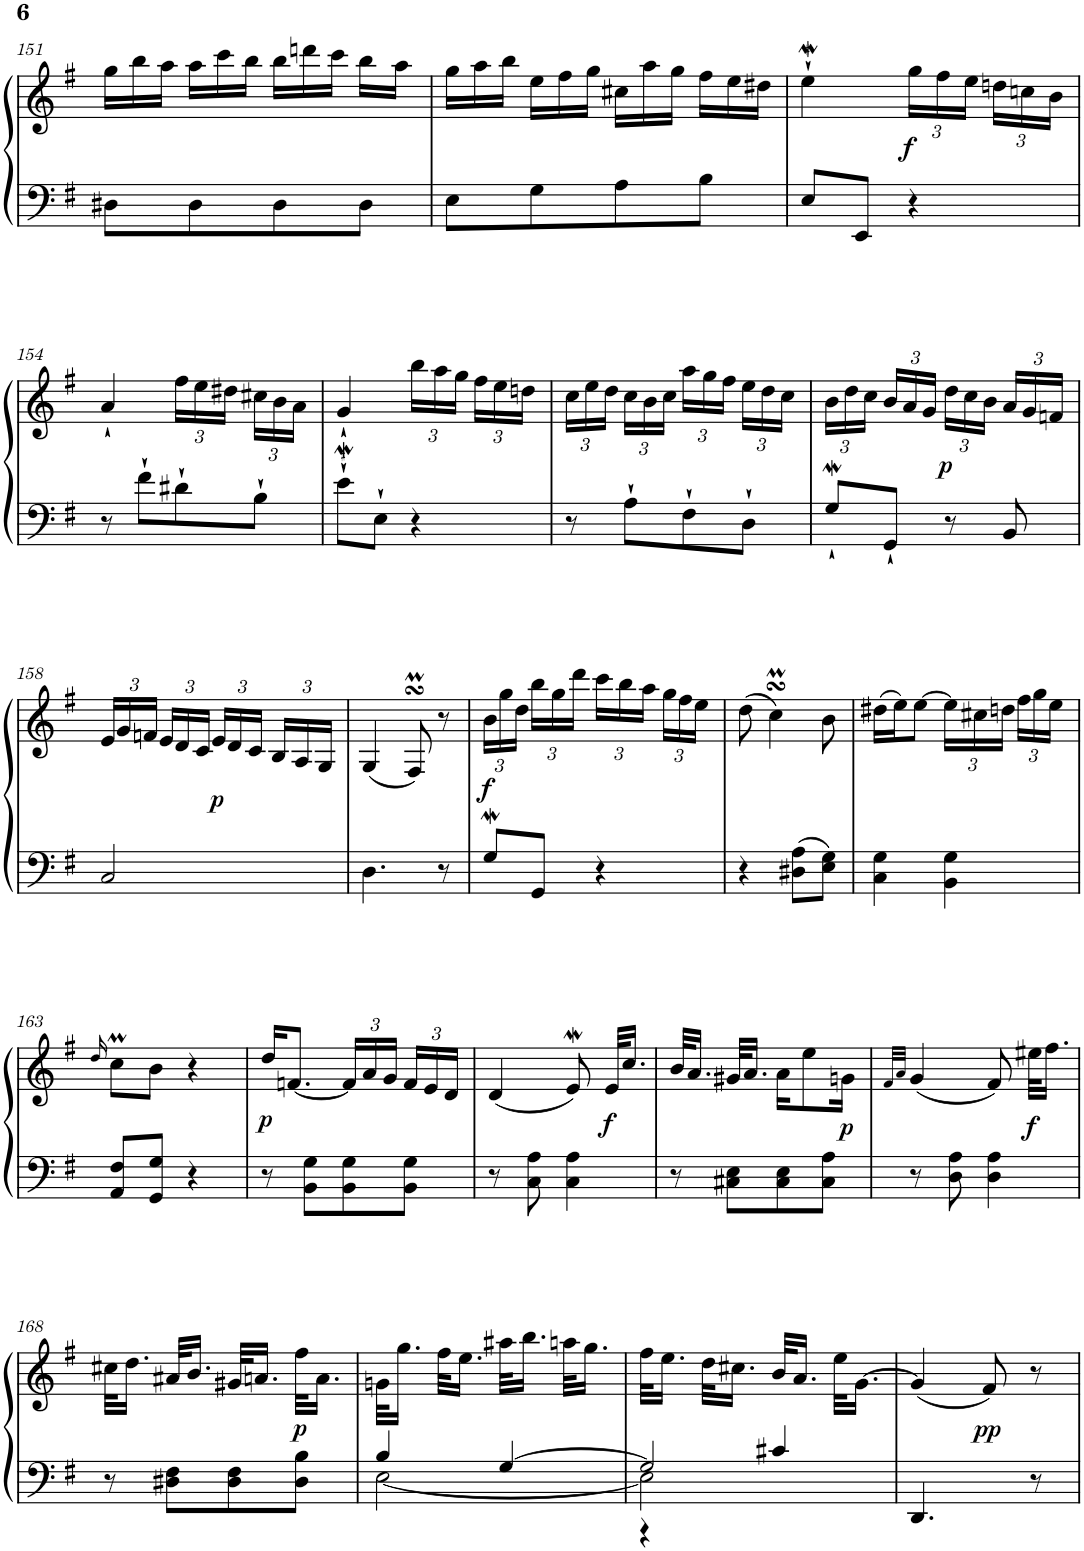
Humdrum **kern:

**kern	**kern	**dynam
*part1	*part1	*part1
*staff2	*staff1	*staff1/2
*I"Фортепиано	*	*
!!LO:PB:g=z
*clefF4	*clefG2	*
*k[f#]	*k[f#]	*
*M2/4	*M2/4	*
*	*Xbrackettup	*
=151	=151	=151
8D#X\L	24gg\LL	.
.	24bb\	.
.	24aa\JJ	.
8D#\	24aa\LL	.
.	24ccc\	.
.	24bb\JJ	.
8D#\	24bb\LL	.
.	24dddn\	.
.	24ccc\JJ	.
8D#\J	16bb\LL	.
.	16aa\JJ	.
=152	=152	=152
8E\L	24gg\LL	.
.	24aa\	.
.	24bb\JJ	.
8G\	24ee\LL	.
.	24ff#\	.
.	24gg\JJ	.
8A\	24cc#X\LL	.
.	24aa\	.
.	24gg\JJ	.
8B\J	24ff#\LL	.
.	24ee\	.
.	24dd#X\JJ	.
=153	=153	=153
8E/L	4eeW`\	.
8EE/J	.	.
!	!	!LO:DY:b
4r	24gg\LL	f
.	24ff#\	.
.	24ee\JJ	.
.	24ddn\LL	.
.	24ccn\	.
.	24b\JJ	.
!!LO:LB:g=z
=154	=154	=154
8r	4a`/	.
8f#`\L	.	.
8d#X`\	24ff#\LL	.
.	24ee\	.
.	24dd#X\JJ	.
8B`\J	24cc#X\LL	.
.	24b\	.
.	24a\JJ	.
=155	=155	=155
8eW`\L	4g`/	.
8E`\J	.	.
4r	24bb\LL	.
.	24aa\	.
.	24gg\JJ	.
.	24ff#\LL	.
.	24ee\	.
.	24ddn\JJ	.
=156	=156	=156
8r	24cc\LL	.
.	24ee\	.
.	24dd\JJ	.
8A`\L	24cc\LL	.
.	24b\	.
.	24cc\JJ	.
8F#`\	24aa\LL	.
.	24gg\	.
.	24ff#\JJ	.
8D`\J	24ee\LL	.
.	24dd\	.
.	24cc\JJ	.
=157	=157	=157
8Gw`/L	24b\LL	.
.	24dd\	.
.	24cc\JJ	.
8GG`/J	24b/LL	.
.	24a/	.
.	24g/JJ	.
!	!	!LO:DY:b
8r	24dd\LL	p
.	24cc\	.
.	24b\JJ	.
8BB/	24a/LL	.
.	24g/	.
.	24fn/JJ	.
!!LO:LB:g=z
=158	=158	=158
2C/	24e/LL	.
.	24g/	.
.	24fn/JJ	.
.	24e/LL	.
.	24d/	.
.	24c/JJ	.
!	!	!LO:DY:b
.	24e/LL	p
.	24d/	.
.	24c/JJ	.
.	24B/LL	.
.	24A/	.
.	24G/JJ	.
=159	=159	=159
4.D\	(<4G/	.
.	8F#sSsSm/)	.
8r	8r	.
=160	=160	=160
!	!	!LO:DY:b
8Gw/L	24b\LL	f
.	24gg\	.
.	24dd\JJ	.
8GG/J	24bb\LL	.
.	24gg\	.
.	24ddd\JJ	.
4r	24ccc\LL	.
.	24bb\	.
.	24aa\JJ	.
.	24gg\LL	.
.	24ff#\	.
.	24ee\JJ	.
=161	=161	=161
4r	(>8dd\	.
.	4ccsSSsM\)	.
8D#X\ 8A\L	.	.
8E\ 8G\J	8b\	.
=162	=162	=162
4C\ 4G\	(>16dd#X\LL	.
.	16ee\J)	.
.	[8ee\J	.
4BB\ 4G\	24ee\LL]	.
.	24cc#X\	.
.	24ddn\JJ	.
.	24ff#\LL	.
.	24gg\	.
.	24ee\JJ	.
!!LO:LB:g=z
=163	=163	=163
.	16qdd/	.
8AA/ 8F#/L	8ccM\L	.
8GG/ 8G/J	8b\J	.
4r	4r	.
=164	=164	=164
!	!	!LO:DY:b
8r	16dd/KL	p
.	[8.fn/J	.
8BB\ 8G\L	.	.
8BB\ 8G\	24f/LL]	.
.	24a/	.
.	24g/JJ	.
8BB\ 8G\J	24f/LL	.
.	24e/	.
.	24d/JJ	.
=165	=165	=165
8r	(<4d/	.
8C\ 8A\	.	.
4C\ 4A\	8eW/)	.
!	!	!LO:DY:b
.	32e/KLL	f
.	16.cc/JJ	.
=166	=166	=166
8r	32b/KLL	.
.	16.a/JJ	.
8C#X\ 8E\L	32g#X/KLL	.
.	16.a/JJ	.
8C#\ 8E\	16a\KL	.
.	8ee\	.
8C#\ 8A\J	.	.
!	!	!LO:DY:b
.	16gn\Jk	p
=167	=167	=167
.	32qf#/LLL	.
.	32qa/JJJ	.
8r	(<4g/	.
8D\ 8A\	.	.
4D\ 4A\	8f#/)	.
!	!	!LO:DY:b
.	32ee#X\KLL	f
.	16.ff#\JJ	.
!!LO:LB:g=z
=168	=168	=168
8r	32cc#X\KLL	.
.	16.dd\JJ	.
8D#X\ 8F#\L	32a#X/KLL	.
.	16.b/JJ	.
8D#\ 8F#\	32g#X/KLL	.
.	16.an/JJ	.
!	!	!LO:DY:a=2
8D#\ 8B\J	32ff#\KLL	p
.	16.a\JJ	.
=169	=169	=169
*^	*	*
4B/	[2E\	32gn\KLL	.
.	.	16.gg\JJ	.
.	.	32ff#\KLL	.
.	.	16.ee\JJ	.
[4G/	.	32aa#X\KLL	.
.	.	16.bb\JJ	.
.	.	32aan\KLL	.
.	.	16.gg\JJ	.
=170	=170	=170	=170
*	*^	*	*
2G/]	2E\]	4r	32ff#\KLL	.
.	.	.	16.ee\JJ	.
.	.	.	32dd\KLL	.
.	.	.	16.cc#X\JJ	.
.	.	4c#X/	32b/KLL	.
.	.	.	16.a/JJ	.
.	.	.	32ee\KLL	.
.	.	.	[16.g\JJ	.
*v	*v	*v	*	*
=171	=171	=171
4.DD/	(<4g/]	.
!	!	!LO:DY:b
.	8f#/)	pp
8r	8r	.
=	=	=
*-	*-	*-
